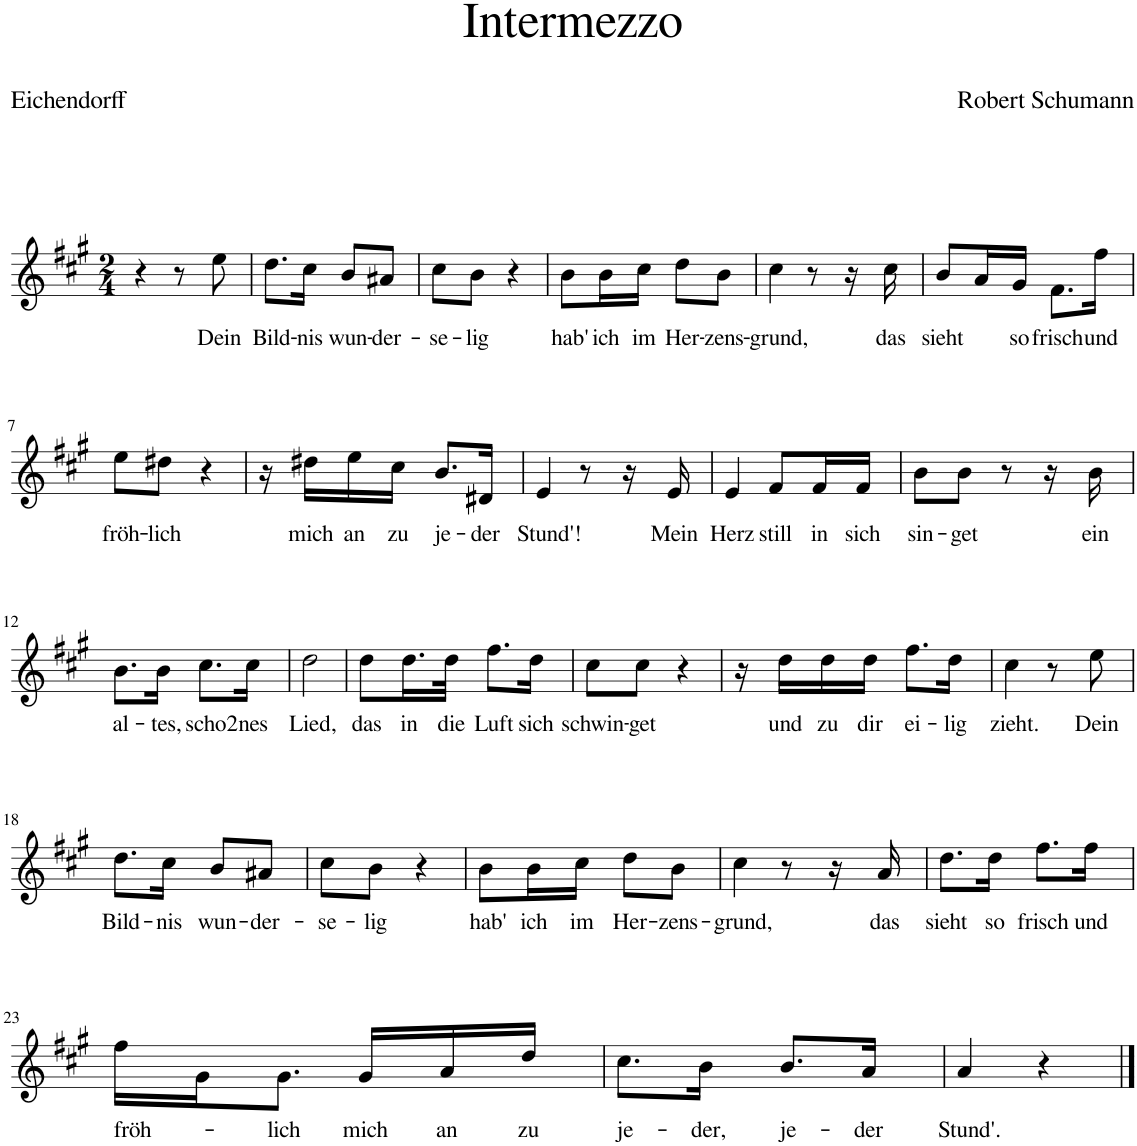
**kern	**text
*part1	*part1
*staff1	*staff1
*I"Piano	*
*I'Pno	*
*clefG2	*
*k[f#c#g#]	*
*M2/4	*
=1	=1
4r	.
8r	.
!	!LO:LY:b
8ee\	Dein
=2	=2
!	!LO:LY:b
8.dd\L	Bild-
!	!LO:LY:b
16cc#\Jk	-nis
!	!LO:LY:b
8b/L	wun-
!	!LO:LY:b
8a#X/J	-der-
=3	=3
!	!LO:LY:b
8cc#\L	-se-
!	!LO:LY:b
8b\J	-lig
4r	.
=4	=4
!	!LO:LY:b
8b\L	hab'
!	!LO:LY:b
16b\L	ich
!	!LO:LY:b
16cc#\JJ	im
!	!LO:LY:b
8dd\L	Her-
!	!LO:LY:b
8b\J	-zens-
=5	=5
!	!LO:LY:b
4cc#\	-grund,
8r	.
16r	.
!	!LO:LY:b
16cc#\	das
=6	=6
!	!LO:LY:b
8b/L	sieht
16a/L	.
!	!LO:LY:b
16g#/JJ	so
!	!LO:LY:b
8.f#\L	frisch
!	!LO:LY:b
16ff#\Jk	und
!!LO:LB:g=z
=7	=7
!	!LO:LY:b
8ee\L	fröh-
!	!LO:LY:b
8dd#X\J	-lich
4r	.
=8	=8
16r	.
!	!LO:LY:b
16dd#X\LL	mich
!	!LO:LY:b
16ee\	an
!	!LO:LY:b
16cc#\JJ	zu
!	!LO:LY:b
8.b/L	je-
!	!LO:LY:b
16d#X/Jk	-der
=9	=9
!	!LO:LY:b
4e/	Stund'!
8r	.
16r	.
!	!LO:LY:b
16e/	Mein
=10	=10
!	!LO:LY:b
4e/	Herz
!	!LO:LY:b
8f#/L	still
!	!LO:LY:b
16f#/L	in
!	!LO:LY:b
16f#/JJ	sich
=11	=11
!	!LO:LY:b
8b\L	sin-
!	!LO:LY:b
8b\J	-get
8r	.
16r	.
!	!LO:LY:b
16b\	ein
!!LO:LB:g=z
=12	=12
!	!LO:LY:b
8.b\L	al-
!	!LO:LY:b
16b\Jk	-tes,
!	!LO:LY:b
8.cc#\L	scho2
!	!LO:LY:b
16cc#\Jk	-nes
=13	=13
!	!LO:LY:b
2dd\	Lied,
=14	=14
!	!LO:LY:b
8dd\L	das
!	!LO:LY:b
16.dd\L	in
!	!LO:LY:b
32dd\JJk	die
!	!LO:LY:b
8.ff#\L	Luft
!	!LO:LY:b
16dd\Jk	sich
=15	=15
!	!LO:LY:b
8cc#\L	schwin-
!	!LO:LY:b
8cc#\J	-get
4r	.
=16	=16
16r	.
!	!LO:LY:b
16dd\LL	und
!	!LO:LY:b
16dd\	zu
!	!LO:LY:b
16dd\JJ	dir
!	!LO:LY:b
8.ff#\L	ei-
!	!LO:LY:b
16dd\Jk	-lig
=17	=17
!	!LO:LY:b
4cc#\	zieht.
8r	.
!	!LO:LY:b
8ee\	Dein
!!LO:LB:g=z
=18	=18
!	!LO:LY:b
8.dd\L	Bild-
!	!LO:LY:b
16cc#\Jk	-nis
!	!LO:LY:b
8b/L	wun-
!	!LO:LY:b
8a#X/J	-der-
=19	=19
!	!LO:LY:b
8cc#\L	-se-
!	!LO:LY:b
8b\J	-lig
4r	.
=20	=20
!	!LO:LY:b
8b\L	hab'
!	!LO:LY:b
16b\L	ich
!	!LO:LY:b
16cc#\JJ	im
!	!LO:LY:b
8dd\L	Her-
!	!LO:LY:b
8b\J	-zens-
=21	=21
!	!LO:LY:b
4cc#\	-grund,
8r	.
16r	.
!	!LO:LY:b
16a/	das
=22	=22
!	!LO:LY:b
8.dd\L	sieht
!	!LO:LY:b
16dd\Jk	so
!	!LO:LY:b
8.ff#\L	frisch
!	!LO:LY:b
16ff#\Jk	und
!!LO:LB:g=z
=23	=23
!	!LO:LY:b
16ff#\LL	fröh-
16g#\J	.
!	!LO:LY:b
8.g#\J	-lich
!	!LO:LY:b
16g#/LL	mich
!	!LO:LY:b
16a/	an
!	!LO:LY:b
16dd/JJ	zu
=24	=24
!	!LO:LY:b
8.cc#\L	je-
!	!LO:LY:b
16b\Jk	-der,
!	!LO:LY:b
8.b/L	je-
!	!LO:LY:b
16a/Jk	-der
=25	=25
!	!LO:LY:b
4a/	Stund'.
4r	.
==	==
*-	*-
